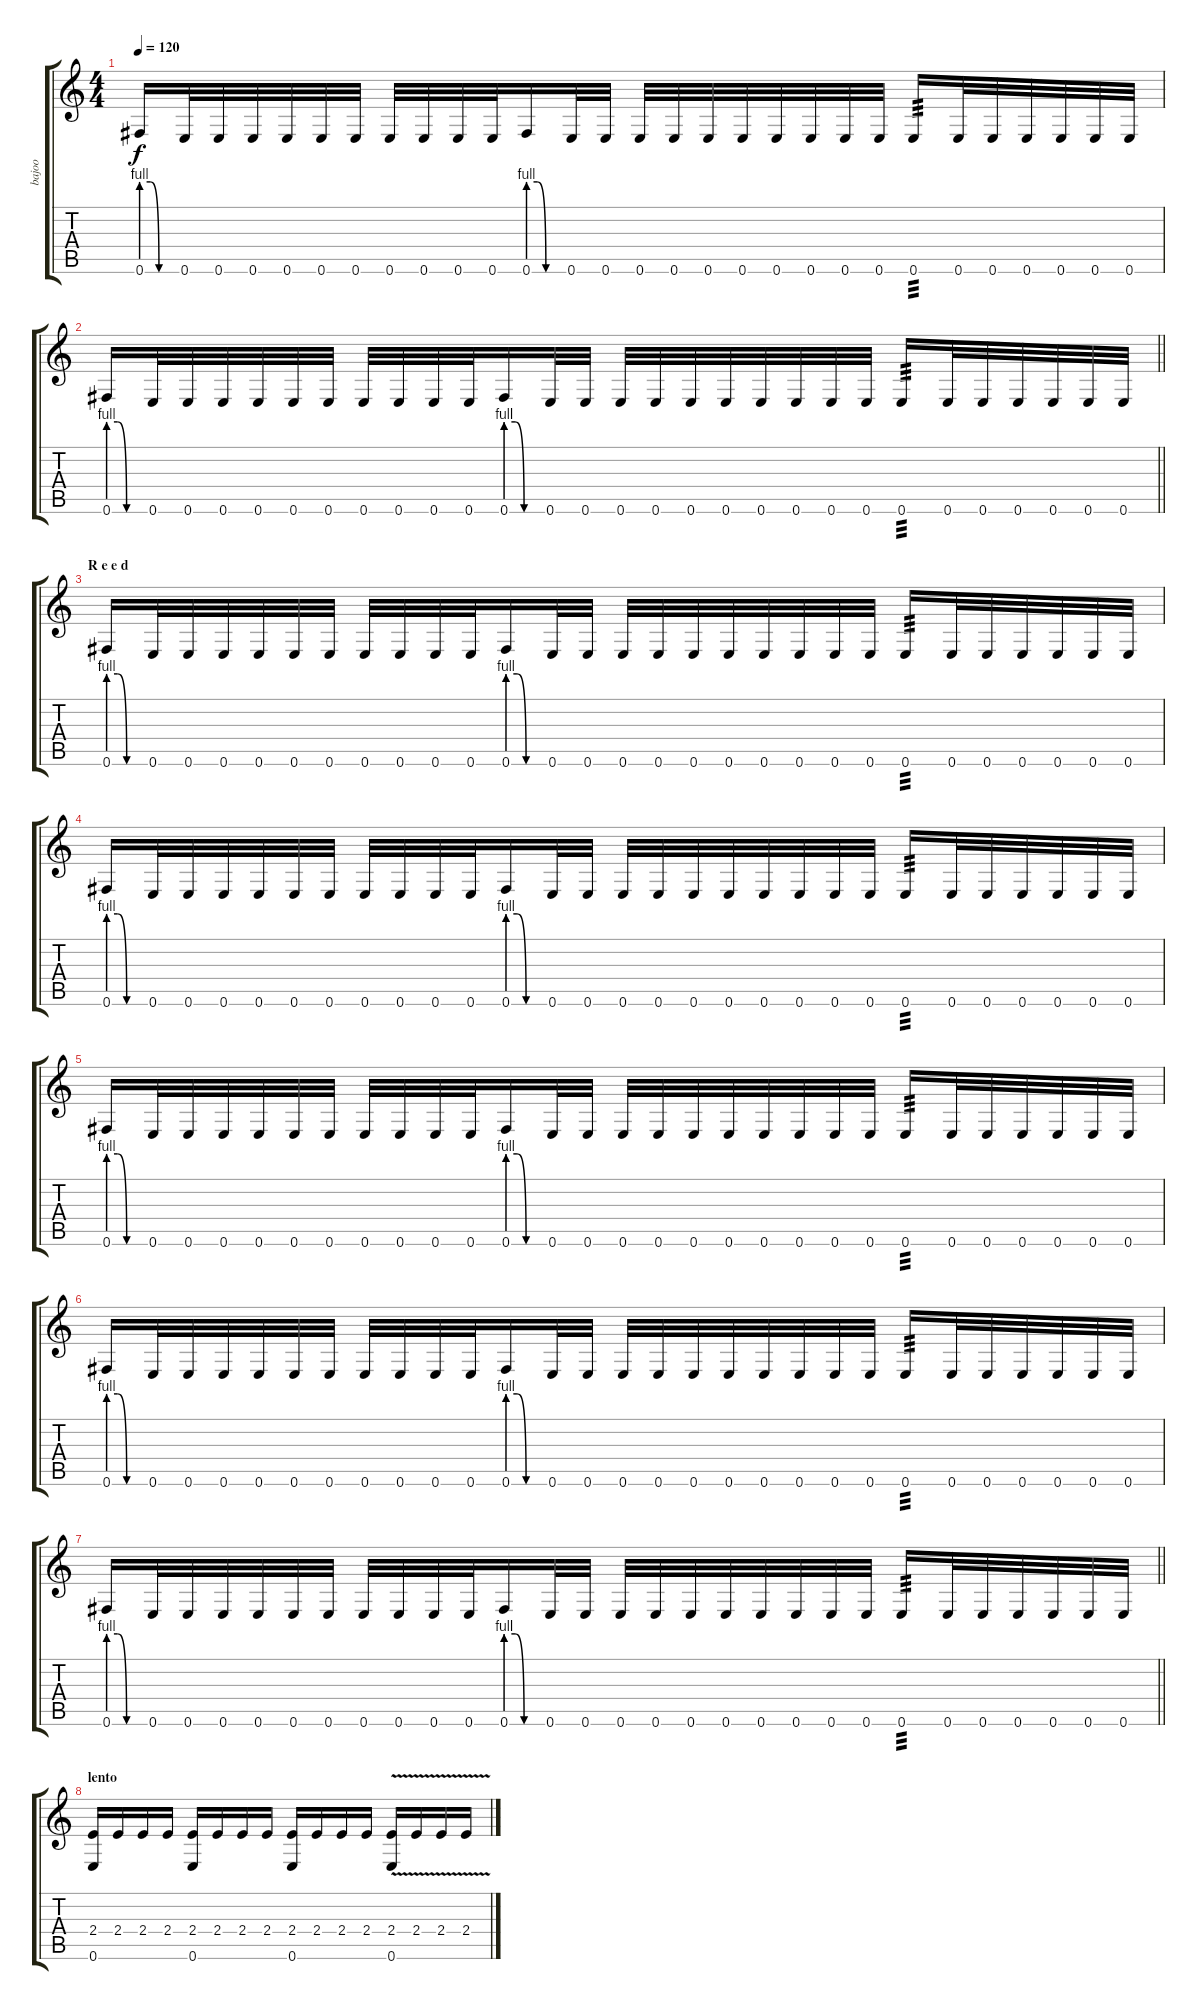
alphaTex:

\track ("bajoo" "bajoo") {instrument electricbasspick}
\staff {score tabs}
\tuning (E4 B3 G3 D3 A2 E2) {hide}
\ts (4 4)
\tempo 120
\clef g2
\ks c
0.6{be (custom 0 4 15 4 30 0 60 0)}.16{dy f} 0.6.32 0.6.32 0.6.32 0.6.32 0.6.32 0.6.32 0.6.32 0.6.32 0.6.32 0.6.32 0.6{be (custom 0 4 15 4 30 0 60 0)}.16 0.6.32 0.6.32 0.6.32 0.6.32 0.6.32 0.6.32 0.6.32 0.6.32 0.6.32 0.6.32 0.6.16{tp 3} 0.6.32 0.6.32 0.6.32 0.6.32 0.6.32 0.6.32 |
\barLineRight lightlight
0.6{be (custom 0 4 15 4 30 0 60 0)}.16 0.6.32 0.6.32 0.6.32 0.6.32 0.6.32 0.6.32 0.6.32 0.6.32 0.6.32 0.6.32 0.6{be (custom 0 4 15 4 30 0 60 0)}.16 0.6.32 0.6.32 0.6.32 0.6.32 0.6.32 0.6.32 0.6.32 0.6.32 0.6.32 0.6.32 0.6.16{tp 3} 0.6.32 0.6.32 0.6.32 0.6.32 0.6.32 0.6.32 |
\section ("" "R e e d")
0.6{be (custom 0 4 15 4 30 0 60 0)}.16 0.6.32 0.6.32 0.6.32 0.6.32 0.6.32 0.6.32 0.6.32 0.6.32 0.6.32 0.6.32 0.6{be (custom 0 4 15 4 30 0 60 0)}.16 0.6.32 0.6.32 0.6.32 0.6.32 0.6.32 0.6.32 0.6.32 0.6.32 0.6.32 0.6.32 0.6.16{tp 3} 0.6.32 0.6.32 0.6.32 0.6.32 0.6.32 0.6.32 |
0.6{be (custom 0 4 15 4 30 0 60 0)}.16 0.6.32 0.6.32 0.6.32 0.6.32 0.6.32 0.6.32 0.6.32 0.6.32 0.6.32 0.6.32 0.6{be (custom 0 4 15 4 30 0 60 0)}.16 0.6.32 0.6.32 0.6.32 0.6.32 0.6.32 0.6.32 0.6.32 0.6.32 0.6.32 0.6.32 0.6.16{tp 3} 0.6.32 0.6.32 0.6.32 0.6.32 0.6.32 0.6.32 |
0.6{be (custom 0 4 15 4 30 0 60 0)}.16 0.6.32 0.6.32 0.6.32 0.6.32 0.6.32 0.6.32 0.6.32 0.6.32 0.6.32 0.6.32 0.6{be (custom 0 4 15 4 30 0 60 0)}.16 0.6.32 0.6.32 0.6.32 0.6.32 0.6.32 0.6.32 0.6.32 0.6.32 0.6.32 0.6.32 0.6.16{tp 3} 0.6.32 0.6.32 0.6.32 0.6.32 0.6.32 0.6.32 |
0.6{be (custom 0 4 15 4 30 0 60 0)}.16 0.6.32 0.6.32 0.6.32 0.6.32 0.6.32 0.6.32 0.6.32 0.6.32 0.6.32 0.6.32 0.6{be (custom 0 4 15 4 30 0 60 0)}.16 0.6.32 0.6.32 0.6.32 0.6.32 0.6.32 0.6.32 0.6.32 0.6.32 0.6.32 0.6.32 0.6.16{tp 3} 0.6.32 0.6.32 0.6.32 0.6.32 0.6.32 0.6.32 |
\barLineRight lightlight
0.6{be (custom 0 4 15 4 30 0 60 0)}.16 0.6.32 0.6.32 0.6.32 0.6.32 0.6.32 0.6.32 0.6.32 0.6.32 0.6.32 0.6.32 0.6{be (custom 0 4 15 4 30 0 60 0)}.16 0.6.32 0.6.32 0.6.32 0.6.32 0.6.32 0.6.32 0.6.32 0.6.32 0.6.32 0.6.32 0.6.16{tp 3} 0.6.32 0.6.32 0.6.32 0.6.32 0.6.32 0.6.32 |
\section ("" "lento")
(2.4 0.6).16 2.4.16 2.4.16 2.4.16 (2.4 0.6).16 2.4.16 2.4.16 2.4.16 (2.4 0.6).16 2.4.16 2.4.16 2.4.16 (2.4 0.6{v}).16 2.4{v}.16 2.4{v}.16 2.4{v}.16
